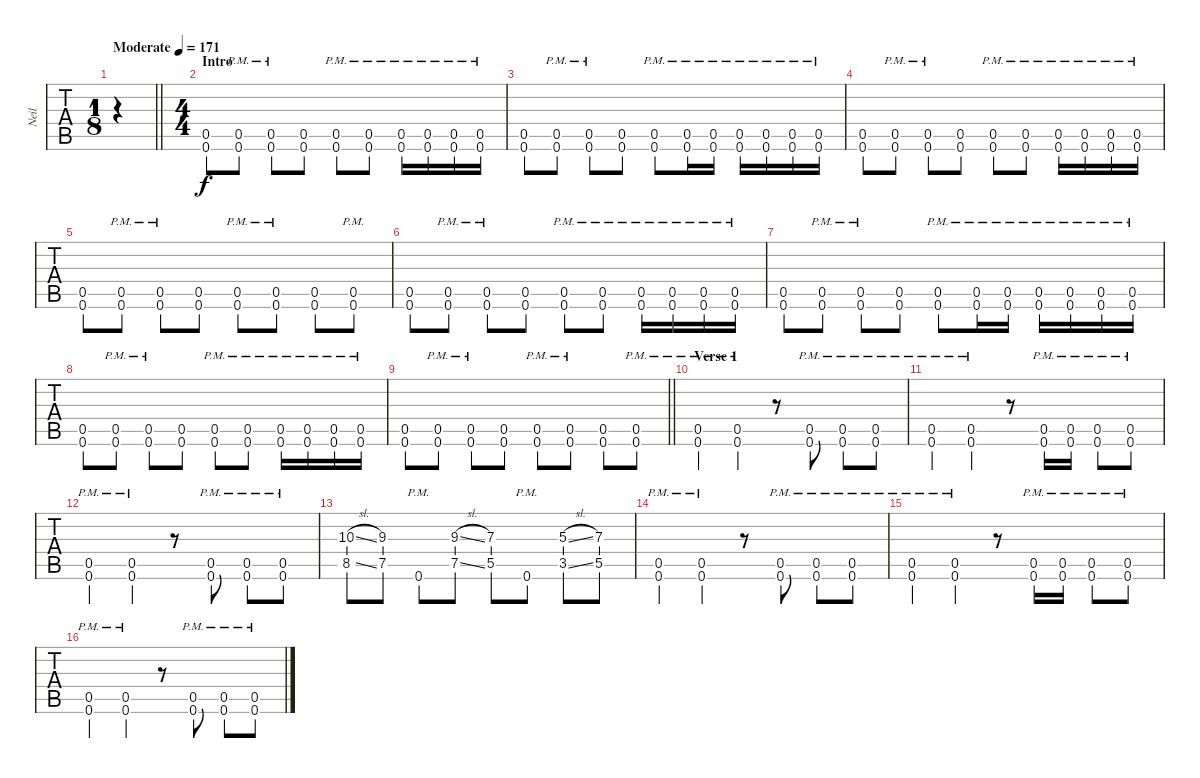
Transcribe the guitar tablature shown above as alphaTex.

\track ("Neil" "Neil") {instrument distortionguitar}
\staff {tabs}
\tuning (C4 G3 Eb3 Bb2 F2 Bb1) {hide}
\ts (1 8)
\tempo (171 "Moderate")
\clef f4
\barLineRight lightlight
\ks c
|
\ts (4 4)
\section ("" "Intro")
(0.5 0.6).8{balance 8} (0.5{pm} 0.6{pm}).8 (0.5{pm} 0.6{pm}).8 (0.5 0.6).8 (0.5{pm} 0.6{pm}).8 (0.5{pm} 0.6{pm}).8 (0.5{pm} 0.6{pm}).16 (0.5{pm} 0.6{pm}).16 (0.5{pm} 0.6{pm}).16 (0.5{pm} 0.6{pm}).16 |
(0.5 0.6).8 (0.5{pm} 0.6{pm}).8 (0.5{pm} 0.6{pm}).8 (0.5 0.6).8 (0.5{pm} 0.6{pm}).8 (0.5{pm} 0.6{pm}).16 (0.5{pm} 0.6{pm}).16 (0.5{pm} 0.6{pm}).16 (0.5{pm} 0.6{pm}).16 (0.5{pm} 0.6{pm}).16 (0.5{pm} 0.6{pm}).16 |
(0.5 0.6).8 (0.5{pm} 0.6{pm}).8 (0.5{pm} 0.6{pm}).8 (0.5 0.6).8 (0.5{pm} 0.6{pm}).8 (0.5{pm} 0.6{pm}).8 (0.5{pm} 0.6{pm}).16 (0.5{pm} 0.6{pm}).16 (0.5{pm} 0.6{pm}).16 (0.5{pm} 0.6{pm}).16 |
(0.5 0.6).8 (0.5{pm} 0.6{pm}).8 (0.5{pm} 0.6).8 (0.5 0.6).8 (0.5{pm} 0.6{pm}).8 (0.5{pm} 0.6{pm}).8 (0.5 0.6).8 (0.5{pm} 0.6{pm}).8 |
(0.5 0.6).8 (0.5{pm} 0.6{pm}).8 (0.5{pm} 0.6{pm}).8 (0.5 0.6).8 (0.5{pm} 0.6{pm}).8 (0.5{pm} 0.6{pm}).8 (0.5{pm} 0.6{pm}).16 (0.5{pm} 0.6{pm}).16 (0.5{pm} 0.6{pm}).16 (0.5{pm} 0.6{pm}).16 |
(0.5 0.6).8 (0.5{pm} 0.6{pm}).8 (0.5{pm} 0.6{pm}).8 (0.5 0.6).8 (0.5{pm} 0.6{pm}).8 (0.5{pm} 0.6{pm}).16 (0.5{pm} 0.6{pm}).16 (0.5{pm} 0.6{pm}).16 (0.5{pm} 0.6{pm}).16 (0.5{pm} 0.6{pm}).16 (0.5{pm} 0.6{pm}).16 |
(0.5 0.6).8 (0.5{pm} 0.6{pm}).8 (0.5{pm} 0.6{pm}).8 (0.5 0.6).8 (0.5{pm} 0.6{pm}).8 (0.5{pm} 0.6{pm}).8 (0.5{pm} 0.6{pm}).16 (0.5{pm} 0.6{pm}).16 (0.5{pm} 0.6{pm}).16 (0.5{pm} 0.6{pm}).16 |
\barLineRight lightlight
(0.5 0.6).8 (0.5{pm} 0.6{pm}).8 (0.5{pm} 0.6).8 (0.5 0.6).8 (0.5{pm} 0.6{pm}).8 (0.5{pm} 0.6{pm}).8 (0.5 0.6).8 (0.5{pm} 0.6{pm}).8 |
\section ("" "Verse 1")
(0.5{pm} 0.6{pm}).4{balance 0} (0.5{pm} 0.6{pm}).4 r.8 (0.5{pm} 0.6{pm}).8 (0.5{pm} 0.6{pm}).8 (0.5{pm} 0.6{pm}).8 |
(0.5{pm} 0.6{pm}).4 (0.5{pm} 0.6{pm}).4 r.8 (0.5{pm} 0.6{pm}).16 (0.5{pm} 0.6{pm}).16 (0.5{pm} 0.6{pm}).8 (0.5{pm} 0.6{pm}).8 |
(0.5{pm} 0.6{pm}).4 (0.5{pm} 0.6{pm}).4 r.8 (0.5{pm} 0.6{pm}).8 (0.5{pm} 0.6{pm}).8 (0.5{pm} 0.6{pm}).8 |
(10.3{sl} 8.5{sl}).8 (9.3 7.5).8 0.6{pm}.8 (9.3{sl} 7.5{sl}).8 (7.3 5.5).8 0.6{pm}.8 (5.3{sl} 3.5{sl}).8 (7.3 5.5).8 |
(0.5{pm} 0.6{pm}).4 (0.5{pm} 0.6{pm}).4 r.8 (0.5{pm} 0.6{pm}).8 (0.5{pm} 0.6{pm}).8 (0.5{pm} 0.6{pm}).8 |
(0.5{pm} 0.6{pm}).4 (0.5{pm} 0.6{pm}).4 r.8 (0.5{pm} 0.6{pm}).16 (0.5{pm} 0.6{pm}).16 (0.5{pm} 0.6{pm}).8 (0.5{pm} 0.6{pm}).8 |
(0.5{pm} 0.6{pm}).4 (0.5{pm} 0.6{pm}).4 r.8 (0.5{pm} 0.6{pm}).8 (0.5{pm} 0.6{pm}).8 (0.5{pm} 0.6{pm}).8
